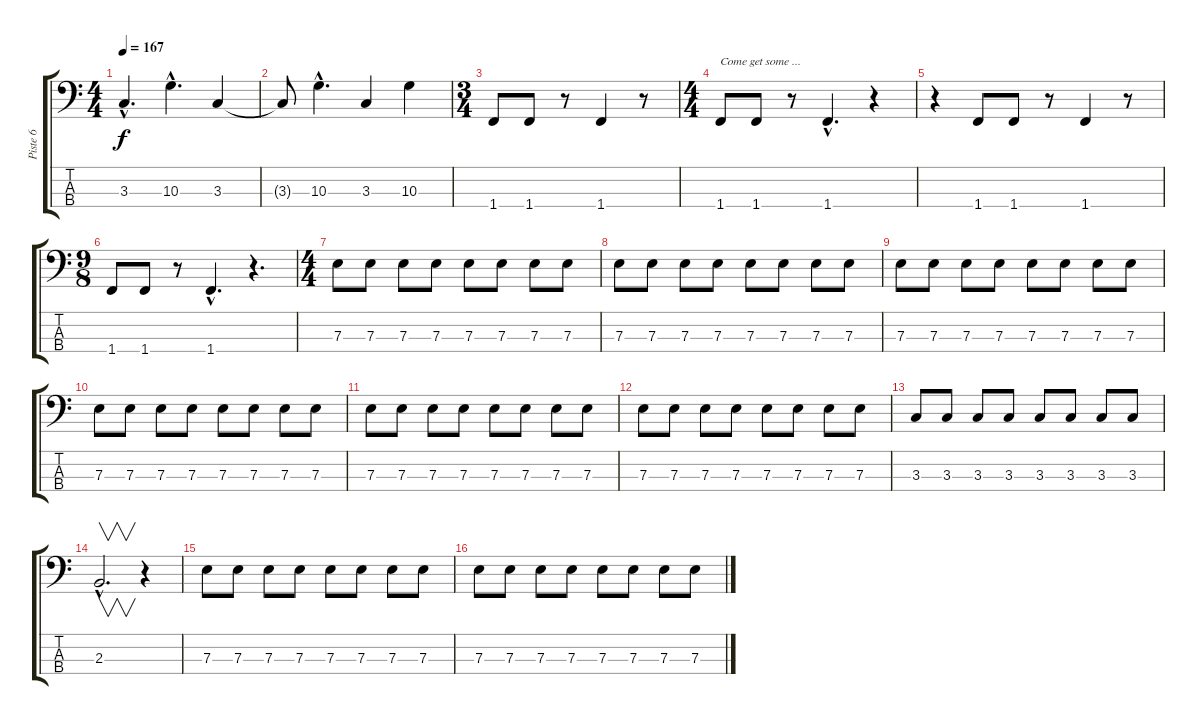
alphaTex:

\track ("Piste 6" "Piste 6") {instrument electricbasspick}
\staff {score tabs}
\tuning (G2 D2 A1 E1) {hide}
\ts (4 4)
\tempo 167
\clef f4
\ks c
3.3{hac}.4{d dy f} 10.3{hac}.4{d} 3.3.4 |
3.3{t}.8 10.3{hac}.4{d} 3.3.4 10.3.4 |
\ts (3 4)
1.4.8 1.4.8 r.8 1.4.4 r.8 |
\ts (4 4)
1.4.8{txt "Come get some ..."} 1.4.8 r.8 1.4{hac}.4{d} r.4 |
r.4 1.4.8 1.4.8 r.8 1.4.4 r.8 |
\ts (9 8)
1.4.8 1.4.8 r.8 1.4{hac}.4{d} r.4{d} |
\ts (4 4)
7.3.8{volume 12} 7.3.8 7.3.8 7.3.8 7.3.8 7.3.8 7.3.8 7.3.8 |
7.3.8 7.3.8 7.3.8 7.3.8 7.3.8 7.3.8 7.3.8 7.3.8 |
7.3.8 7.3.8 7.3.8 7.3.8 7.3.8 7.3.8 7.3.8 7.3.8 |
7.3.8 7.3.8 7.3.8 7.3.8 7.3.8 7.3.8 7.3.8 7.3.8 |
7.3.8 7.3.8 7.3.8 7.3.8 7.3.8 7.3.8 7.3.8 7.3.8 |
7.3.8 7.3.8 7.3.8 7.3.8 7.3.8 7.3.8 7.3.8 7.3.8 |
3.3.8 3.3.8 3.3.8 3.3.8 3.3.8 3.3.8 3.3.8 3.3.8 |
2.3{hac}.2{v d} r.4 |
7.3.8{volume 12} 7.3.8 7.3.8 7.3.8 7.3.8 7.3.8 7.3.8 7.3.8 |
7.3.8 7.3.8 7.3.8 7.3.8 7.3.8 7.3.8 7.3.8 7.3.8
